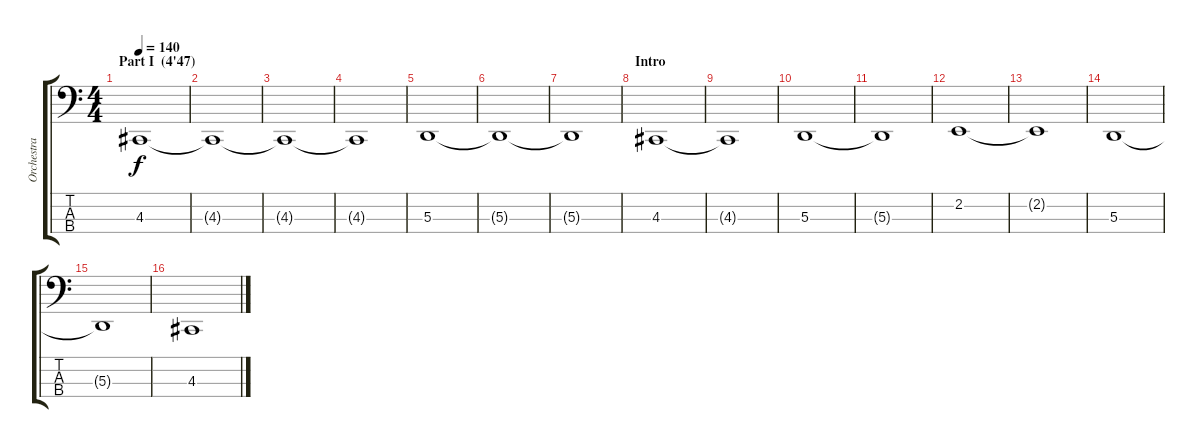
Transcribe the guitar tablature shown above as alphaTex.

\track ("Orchestra - Strings" "Orchestra ") {instrument stringensemble2}
\staff {score tabs}
\tuning (G2 D2 A1 E1) {hide}
\ts (4 4)
\section ("" "Part I  (4'47)")
\tempo 140
\clef f4
\ks c
4.3.1{dy f instrument stringensemble2} |
4.3{t}.1 |
4.3{t}.1 |
4.3{t}.1 |
5.3.1 |
5.3{t}.1 |
5.3{t}.1 |
\section ("" "Intro")
4.3.1 |
4.3{t}.1 |
5.3.1 |
5.3{t}.1 |
2.2.1 |
2.2{t}.1 |
5.3.1 |
5.3{t}.1 |
4.3.1
